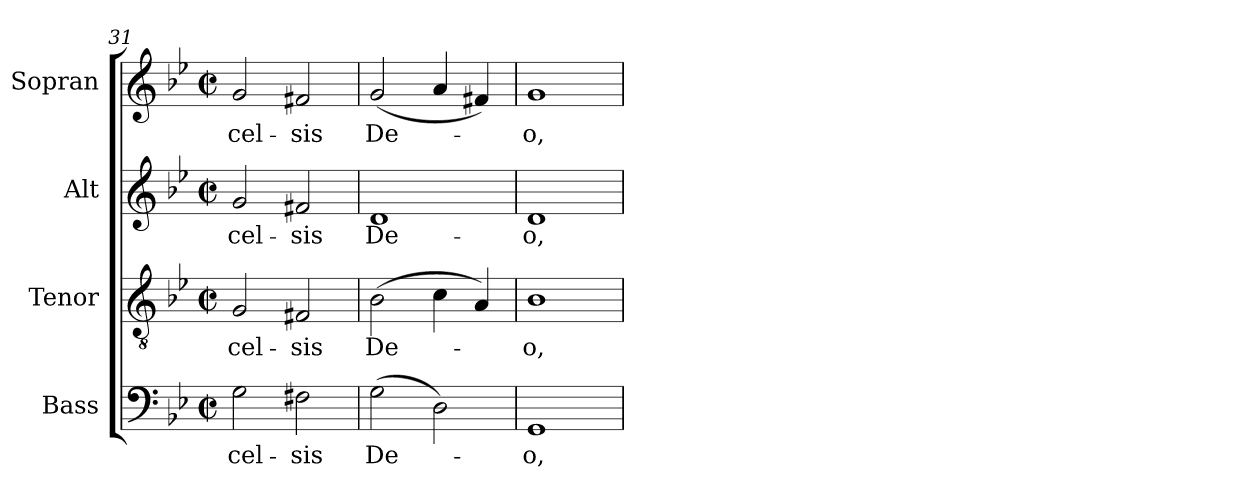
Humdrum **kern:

**kern	**text	**kern	**text	**kern	**text	**kern	**text
*part4	*part4	*part3	*part3	*part2	*part2	*part1	*part1
*staff4	*staff4	*staff3	*staff3	*staff2	*staff2	*staff1	*staff1
*I"Bass	*	*I"Tenor	*	*I"Alt	*	*I"Sopran	*
*I'B.	*	*I'T.	*	*I'A.	*	*I'S.	*
*clefF4	*	*clefGv2	*	*clefG2	*	*clefG2	*
*k[b-e-]	*	*k[b-e-]	*	*k[b-e-]	*	*k[b-e-]	*
*B-:	*	*B-:	*	*B-:	*	*B-:	*
*M2/2	*	*M2/2	*	*M2/2	*	*M2/2	*
*met(c|)	*	*met(c|)	*	*met(c|)	*	*met(c|)	*
=31	=31	=31	=31	=31	=31	=31	=31
!	!LO:LY:b	!	!LO:LY:b	!	!LO:LY:b	!	!LO:LY:b
2G\	-cel-	2G/	-cel-	2g/	-cel-	2g/	-cel-
!	!LO:LY:b	!	!LO:LY:b	!	!LO:LY:b	!	!LO:LY:b
2F#X\	-sis	2F#X/	-sis	2f#X/	-sis	2f#X/	-sis
=32	=32	=32	=32	=32	=32	=32	=32
!	!LO:LY:b	!	!LO:LY:b	!	!LO:LY:b	!	!LO:LY:b
(>2G\	De-	(>2B-\	De-	1d	De-	(<2g/	De-
2D\)	.	4c\	.	.	.	4a/	.
.	.	4A/)	.	.	.	4f#X/)	.
=33	=33	=33	=33	=33	=33	=33	=33
!	!LO:LY:b	!	!LO:LY:b	!	!LO:LY:b	!	!LO:LY:b
1GG	-o,	1B-	-o,	1d	-o,	1g	-o,
=	=	=	=	=	=	=	=
*-	*-	*-	*-	*-	*-	*-	*-
